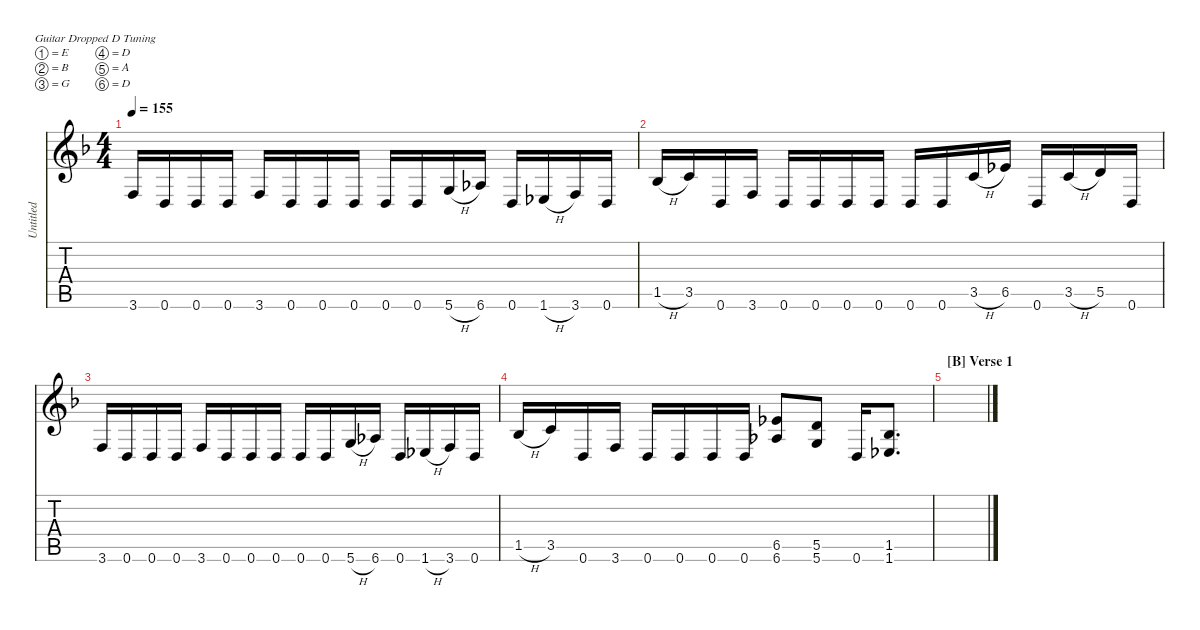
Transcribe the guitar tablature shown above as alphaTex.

\defaultSystemsLayout 4
\hideDynamics
\bracketExtendMode nobrackets
\otherSystemsTrackNameOrientation horizontal
\track ("Untitled" "Untitled") {instrument overdrivenguitar}
\staff {score tabs}
\tuning (E4 B3 G3 D3 A2 D2)
\ts (4 4)
\tempo 155
\clef g2
\ks f
3.6{acc forcenatural}.16{dy mf} 0.6{acc forcenatural}.16 0.6{acc forcenatural}.16 0.6{acc forcenatural}.16 3.6{acc forcenatural}.16 0.6{acc forcenatural}.16 0.6{acc forcenatural}.16 0.6{acc forcenatural}.16 0.6{acc forcenatural}.16 0.6{acc forcenatural}.16 5.6{h acc forcenatural}.16 6.6{acc b}.16 0.6{acc forcenatural}.16 1.6{h acc b}.16 3.6{acc forcenatural}.16 0.6{acc forcenatural}.16 |
1.5{h acc b}.16 3.5{acc forcenatural}.16 0.6{acc forcenatural}.16 3.6{acc forcenatural}.16 0.6{acc forcenatural}.16 0.6{acc forcenatural}.16 0.6{acc forcenatural}.16 0.6{acc forcenatural}.16 0.6{acc forcenatural}.16 0.6{acc forcenatural}.16 3.5{h acc forcenatural}.16 6.5{acc b}.16 0.6{acc forcenatural}.16 3.5{h acc forcenatural}.16 5.5{acc forcenatural}.16 0.6{acc forcenatural}.16 |
3.6{acc forcenatural}.16 0.6{acc forcenatural}.16 0.6{acc forcenatural}.16 0.6{acc forcenatural}.16 3.6{acc forcenatural}.16 0.6{acc forcenatural}.16 0.6{acc forcenatural}.16 0.6{acc forcenatural}.16 0.6{acc forcenatural}.16 0.6{acc forcenatural}.16 5.6{h acc forcenatural}.16 6.6{acc b}.16 0.6{acc forcenatural}.16 1.6{h acc b}.16 3.6{acc forcenatural}.16 0.6{acc forcenatural}.16 |
1.5{h acc b}.16 3.5{acc forcenatural}.16 0.6{acc forcenatural}.16 3.6{acc forcenatural}.16 0.6{acc forcenatural}.16 0.6{acc forcenatural}.16 0.6{acc forcenatural}.16 0.6{acc forcenatural}.16 (6.5{acc b} 6.6{acc b}).8 (5.5{acc forcenatural} 5.6{acc forcenatural}).8 0.6{acc forcenatural}.16 (1.5{acc b} 1.6{acc b}).8{d} |
\section ("B" "Verse 1")
